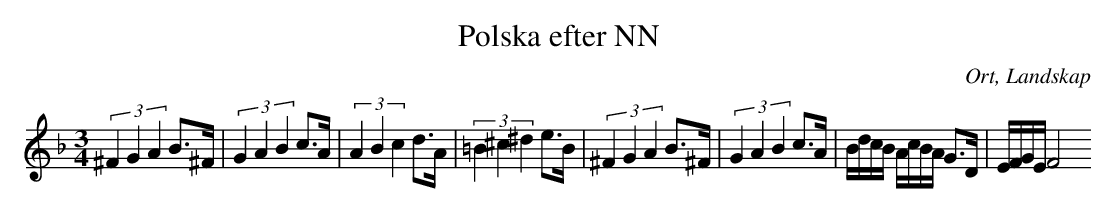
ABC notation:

X:1
T:Polska efter NN
O:Ort, Landskap
M:3/4
L:1/8
K:Dm
(3^F2G2A2 B>^F|(3G2A2B2 c>A|(3A2B2c2 d>A|(3=B2^c2^d2 e>B|(3^F2G2A2 B>^F|(3G2A2B2 c>A|B/d/c/B/ A/c/B/A/ G>D|E/F/G/E/ F4
